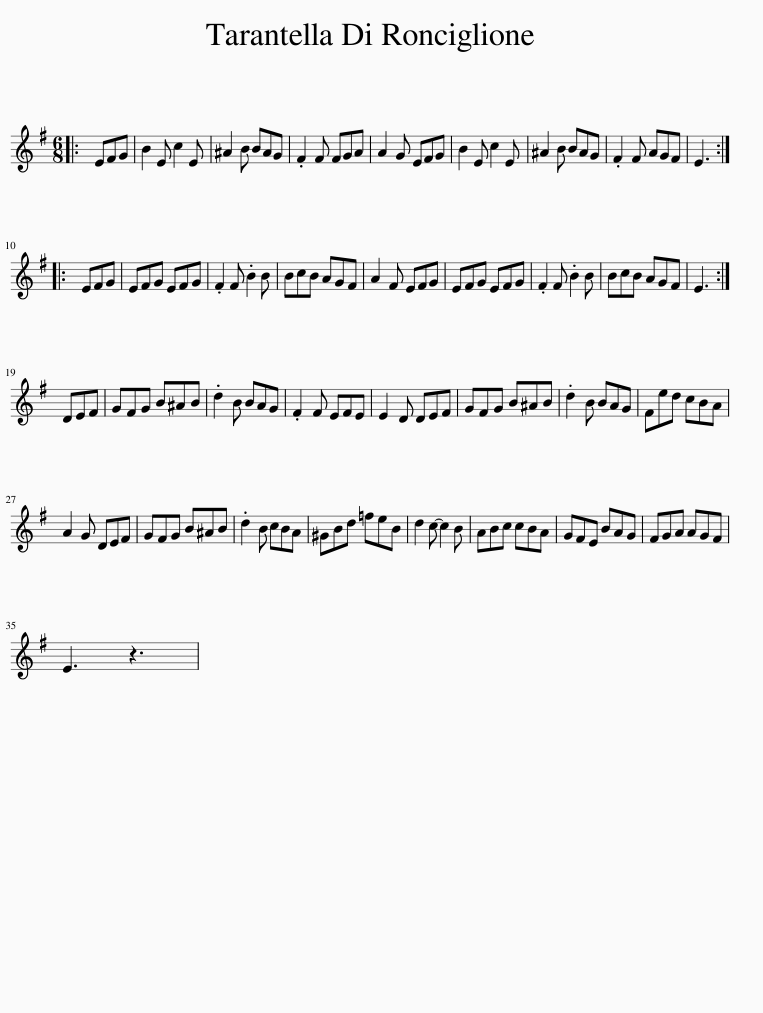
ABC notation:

X:1
L:1/8
M:6/8
I:linebreak $
K:Emin
V:1 treble
V:1
|: EFG | B2 E c2 E | ^A2 B BAG | .F2 F FGA | A2 G EFG | %5
 B2 E c2 E | ^A2 B BAG | .F2 F AGF | E3 ::$ EFG | %10
 EFG EFG | .F2 F .B2 B | BcB AGF | A2 F EFG | EFG EFG | %15
 .F2 F .B2 B | BcB AGF | E3 :|$ DEF | GFG B^AB | %20
 .d2 B BAG | .F2 F EFE | E2 D DEF | GFG B^AB | .d2 B BAG | %25
 Fed cBA |$ A2 G DEF | GFG B^AB | .d2 B cBA | ^GBd =feB | %30
 d2 c- c2 B | ABc cBA | GFE BAG | FGA AGF |$ E3 z3 | %35
